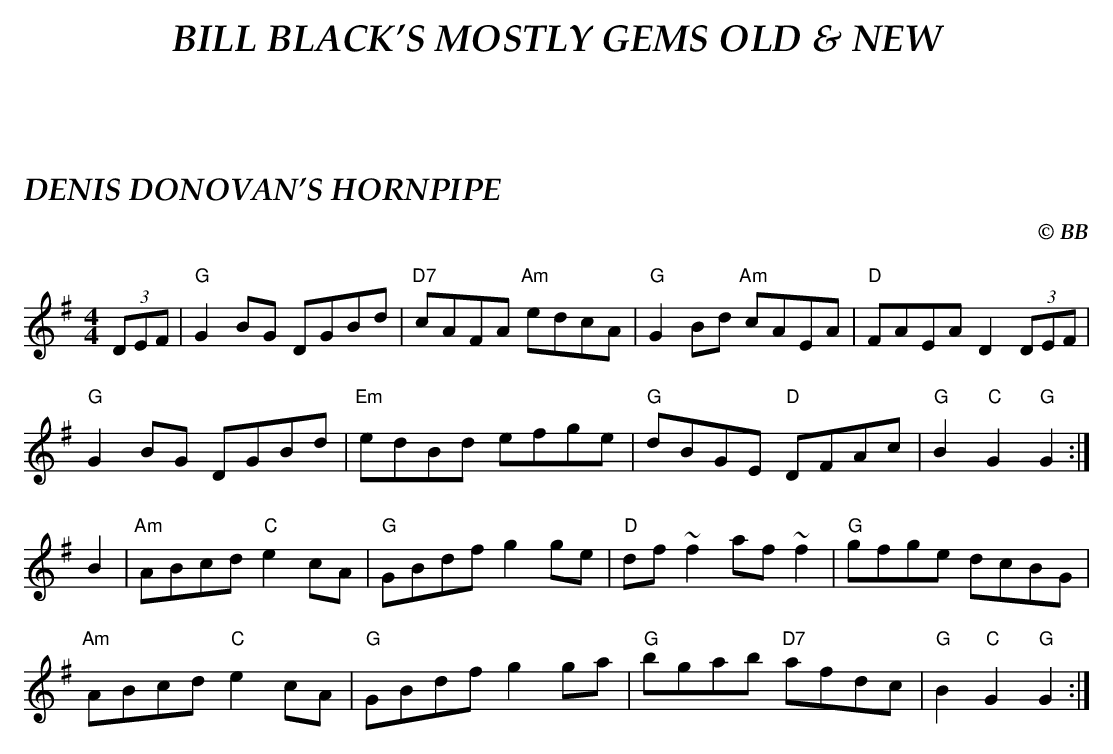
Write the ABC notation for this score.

X:1
T:DENIS DONOVAN'S HORNPIPE
C:© BB
Q:1/4=150
M:4/4
L:1/8
K:G
(3DEF|"G"G2 BG DGBd|"D7"cAFA "Am"edcA|"G"G2 Bd "Am"cAEA|"D"FAEA D2 (3DEF|
"G"G2 BG DGBd|"Em"edBd efge|"G"dBGE "D"DFAc|"G"B2 "C"G2 "G"G2 :|
B2|"Am"ABcd "C"e2 cA|"G"GBdf g2 ge|"D"df~f2 af~f2|"G"gfge dcBG|
"Am"ABcd "C"e2 cA|"G"GBdf g2 ga|"G"bgab "D7"afdc|"G"B2 "C"G2 "G"G2 :|
